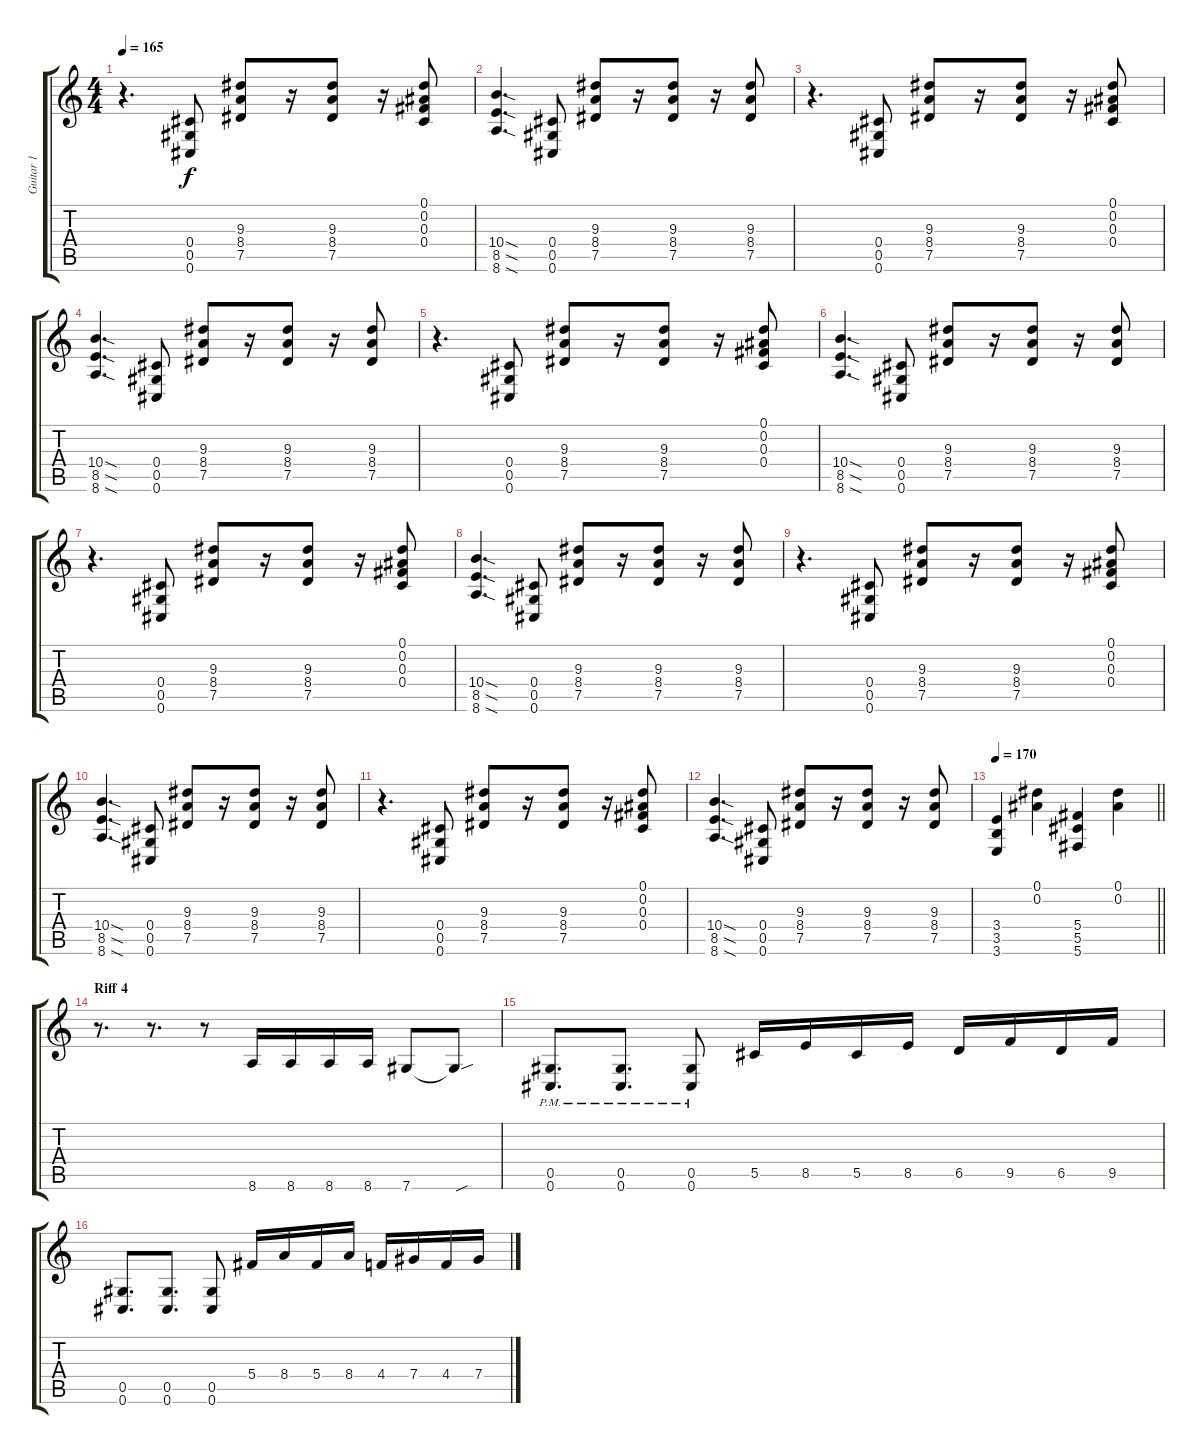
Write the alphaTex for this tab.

\track ("Guitar 1" "Guitar 1") {instrument distortionguitar}
\staff {score tabs}
\tuning (Eb4 Bb3 Gb3 Db3 Ab2 Db2) {hide}
\ts (4 4)
\tempo 165
\clef g2
\ks c
r.4{d dy f} (0.4 0.5 0.6).8 (9.3 8.4 7.5).8 r.16 (9.3 8.4 7.5).8 r.16 (0.1 0.2 0.3 0.4).8 |
(10.4{sod} 8.5{sod} 8.6{sod}).4{d} (0.4 0.5 0.6).8 (9.3 8.4 7.5).8 r.16 (9.3 8.4 7.5).8 r.16 (9.3 8.4 7.5).8 |
r.4{d} (0.4 0.5 0.6).8 (9.3 8.4 7.5).8 r.16 (9.3 8.4 7.5).8 r.16 (0.1 0.2 0.3 0.4).8 |
(10.4{sod} 8.5{sod} 8.6{sod}).4{d} (0.4 0.5 0.6).8 (9.3 8.4 7.5).8 r.16 (9.3 8.4 7.5).8 r.16 (9.3 8.4 7.5).8 |
r.4{d} (0.4 0.5 0.6).8 (9.3 8.4 7.5).8 r.16 (9.3 8.4 7.5).8 r.16 (0.1 0.2 0.3 0.4).8 |
(10.4{sod} 8.5{sod} 8.6{sod}).4{d} (0.4 0.5 0.6).8 (9.3 8.4 7.5).8 r.16 (9.3 8.4 7.5).8 r.16 (9.3 8.4 7.5).8 |
r.4{d} (0.4 0.5 0.6).8 (9.3 8.4 7.5).8 r.16 (9.3 8.4 7.5).8 r.16 (0.1 0.2 0.3 0.4).8 |
(10.4{sod} 8.5{sod} 8.6{sod}).4{d} (0.4 0.5 0.6).8 (9.3 8.4 7.5).8 r.16 (9.3 8.4 7.5).8 r.16 (9.3 8.4 7.5).8 |
r.4{d} (0.4 0.5 0.6).8 (9.3 8.4 7.5).8 r.16 (9.3 8.4 7.5).8 r.16 (0.1 0.2 0.3 0.4).8 |
(10.4{sod} 8.5{sod} 8.6{sod}).4{d} (0.4 0.5 0.6).8 (9.3 8.4 7.5).8 r.16 (9.3 8.4 7.5).8 r.16 (9.3 8.4 7.5).8 |
r.4{d} (0.4 0.5 0.6).8 (9.3 8.4 7.5).8 r.16 (9.3 8.4 7.5).8 r.16 (0.1 0.2 0.3 0.4).8 |
(10.4{sod} 8.5{sod} 8.6{sod}).4{d} (0.4 0.5 0.6).8 (9.3 8.4 7.5).8 r.16 (9.3 8.4 7.5).8 r.16 (9.3 8.4 7.5).8 |
\tempo 170
\barLineRight lightlight
(3.4 3.5 3.6).4 (0.1 0.2).4 (5.4 5.5 5.6).4 (0.1 0.2).4 |
\section ("" "Riff 4")
r.8{d} r.8{d} r.8 8.6.16 8.6.16 8.6.16 8.6.16 7.6.8 7.6{sou t}.8 |
(0.5{pm} 0.6{pm}).8{d} (0.5{pm} 0.6{pm}).8{d} (0.5{pm} 0.6{pm}).8 5.5.16 8.5.16 5.5.16 8.5.16 6.5.16 9.5.16 6.5.16 9.5.16 |
(0.5 0.6).8{d} (0.5 0.6).8{d} (0.5 0.6).8 5.4.16 8.4.16 5.4.16 8.4.16 4.4.16 7.4.16 4.4.16 7.4.16
